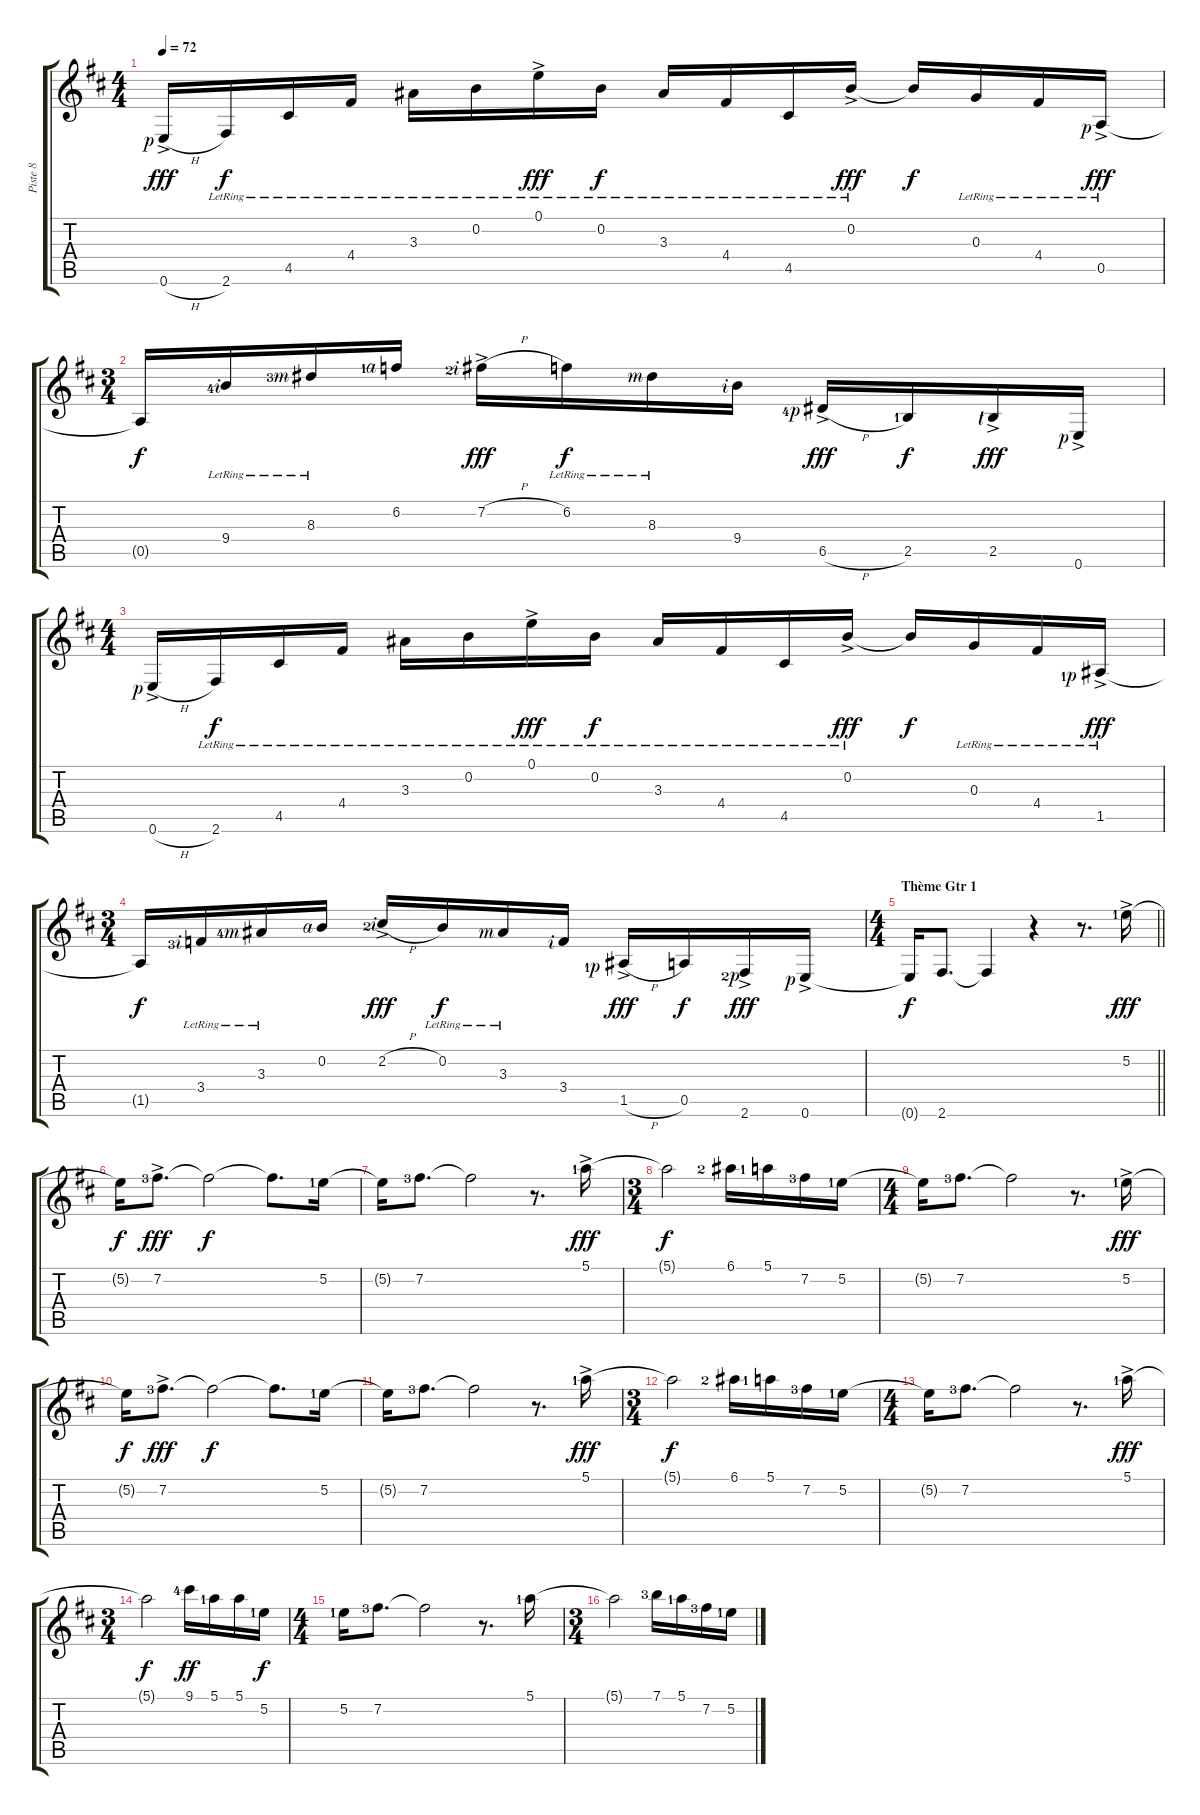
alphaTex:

\track ("Piste 8" "Piste 8") {instrument acousticguitarnylon}
\staff {score tabs}
\tuning (E4 B3 G3 D3 A2 E2) {hide}
\ts (4 4)
\tempo 72
\clef g2
\ks bminor
0.6{h ac rf 1}.16{dy fff} 2.6{lr}.16{dy f} 4.5{lr}.16 4.4{lr}.16 3.3{lr}.16 0.2{lr}.16 0.1{ac lr}.16{dy fff} 0.2{lr}.16{dy f} 3.3{lr}.16 4.4{lr}.16 4.5{lr}.16 0.2{ac lr}.16{dy fff} 0.2{t}.16{dy f} 0.3{lr}.16 4.4{lr}.16 0.5{ac lr rf 1}.16{dy fff} |
\ts (3 4)
0.5{t}.16{dy f} 9.4{lr lf 5 rf 2}.16 8.3{lr lf 4 rf 3}.16 6.2{lf 2 rf 4}.16 7.2{h ac lf 3 rf 2}.16{dy fff} 6.2{lr}.16{dy f} 8.3{lr rf 3}.16 9.4{rf 2}.16 6.5{h ac lf 5 rf 1}.16{dy fff} 2.5{lf 2}.16{dy f} 2.5{ac lf 1}.16{dy fff} 0.6{ac rf 1}.16 |
\ts (4 4)
0.6{h ac rf 1}.16 2.6{lr}.16{dy f} 4.5{lr}.16 4.4{lr}.16 3.3{lr}.16 0.2{lr}.16 0.1{ac lr}.16{dy fff} 0.2{lr}.16{dy f} 3.3{lr}.16 4.4{lr}.16 4.5{lr}.16 0.2{ac lr}.16{dy fff} 0.2{t}.16{dy f} 0.3{lr}.16 4.4{lr}.16 1.5{ac lr lf 2 rf 1}.16{dy fff} |
\ts (3 4)
1.5{t}.16{dy f} 3.4{lr lf 4 rf 2}.16 3.3{lr lf 5 rf 3}.16 0.2{rf 4}.16 2.2{h ac lf 3 rf 2}.16{dy fff} 0.2{lr}.16{dy f} 3.3{lr rf 3}.16 3.4{rf 2}.16 1.5{h ac lf 2 rf 1}.16{dy fff} 0.5.16{dy f} 2.6{ac lf 3 rf 1}.16{dy fff} 0.6{ac rf 1}.16 |
\ts (4 4)
\section ("" "Thème Gtr 1 ")
\barLineRight lightlight
0.6{t}.16{dy f volume 11 balance 12 instrument acousticguitarnylon} 2.6.8{d} 2.6{t}.4 r.4 r.8{d volume 14 balance 12 instrument acousticguitarnylon} 5.2{ac lf 2}.16{dy fff} |
5.2{t}.16{dy f} 7.2{ac lf 4}.8{d dy fff} 7.2{t}.2{dy f} 7.2{t}.8{d} 5.2{lf 2}.16 |
5.2{t}.16 7.2{lf 4}.8{d} 7.2{t}.2 r.8{d} 5.1{ac lf 2}.16{dy fff} |
\ts (3 4)
5.1{t}.2{dy f} 6.1{lf 3}.16 5.1{lf 2}.16 7.2{lf 4}.16 5.2{lf 2}.16 |
\ts (4 4)
5.2{t}.16 7.2{lf 4}.8{d} 7.2{t}.2 r.8{d} 5.2{ac lf 2}.16{dy fff} |
5.2{t}.16{dy f} 7.2{ac lf 4}.8{d dy fff} 7.2{t}.2{dy f} 7.2{t}.8{d} 5.2{lf 2}.16 |
5.2{t}.16 7.2{lf 4}.8{d} 7.2{t}.2 r.8{d} 5.1{ac lf 2}.16{dy fff} |
\ts (3 4)
5.1{t}.2{dy f} 6.1{lf 3}.16 5.1{lf 2}.16 7.2{lf 4}.16 5.2{lf 2}.16 |
\ts (4 4)
5.2{t}.16 7.2{lf 4}.8{d} 7.2{t}.2 r.8{d} 5.1{ac lf 2}.16{dy fff} |
\ts (3 4)
5.1{t}.2{dy f} 9.1{lf 5}.16{dy ff} 5.1{lf 2}.16 5.1.16 5.2{lf 2}.16{dy f} |
\ts (4 4)
5.2{lf 2}.16 7.2{lf 4}.8{d} 7.2{t}.2 r.8{d} 5.1{lf 2}.16 |
\ts (3 4)
5.1{t}.2 7.1{lf 4}.16 5.1{lf 2}.16 7.2{lf 4}.16 5.2{lf 2}.16
